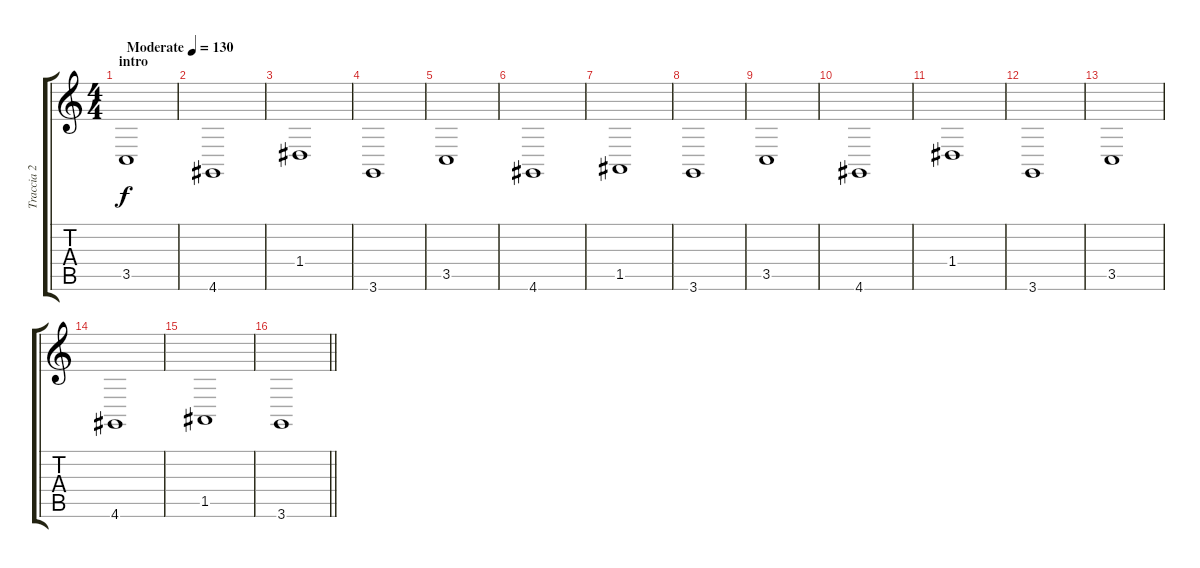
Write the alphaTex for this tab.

\track ("Traccia 2" "Traccia 2") {instrument stringensemble1}
\staff {score tabs}
\tuning (E4 B3 G3 D3 A2 E2) {hide}
\ts (4 4)
\section ("" "intro")
\tempo (130 "Moderate")
\clef g2
\ks c
3.5.1{dy f instrument stringensemble1} |
4.6.1 |
1.4.1 |
3.6.1 |
3.5.1 |
4.6.1 |
1.5.1 |
3.6.1 |
3.5.1 |
4.6.1 |
1.4.1 |
3.6.1 |
3.5.1 |
4.6.1 |
1.5.1 |
\barLineRight lightlight
3.6.1
